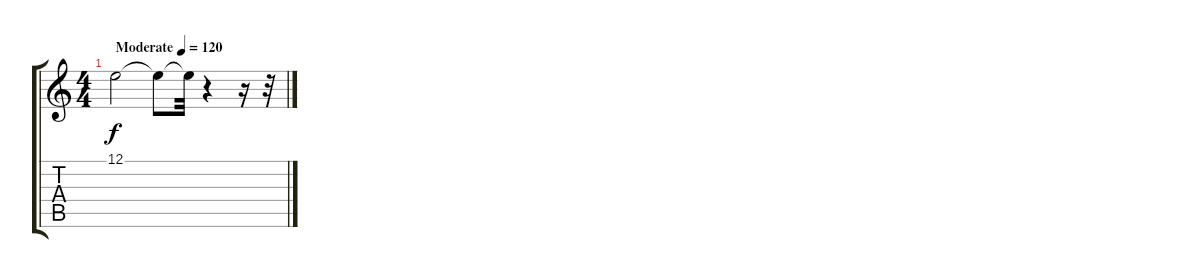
\track "" {instrument celesta}
\staff {score tabs}
\tuning (E4 B3 G3 D3 A2 E2) {hide}
\ts (4 4)
\tempo (120 "Moderate")
\clef g2
\ks c
12.1.2{dy f instrument celesta} 12.1{t}.8 12.1{t}.32 r.4 r.16 r.32
